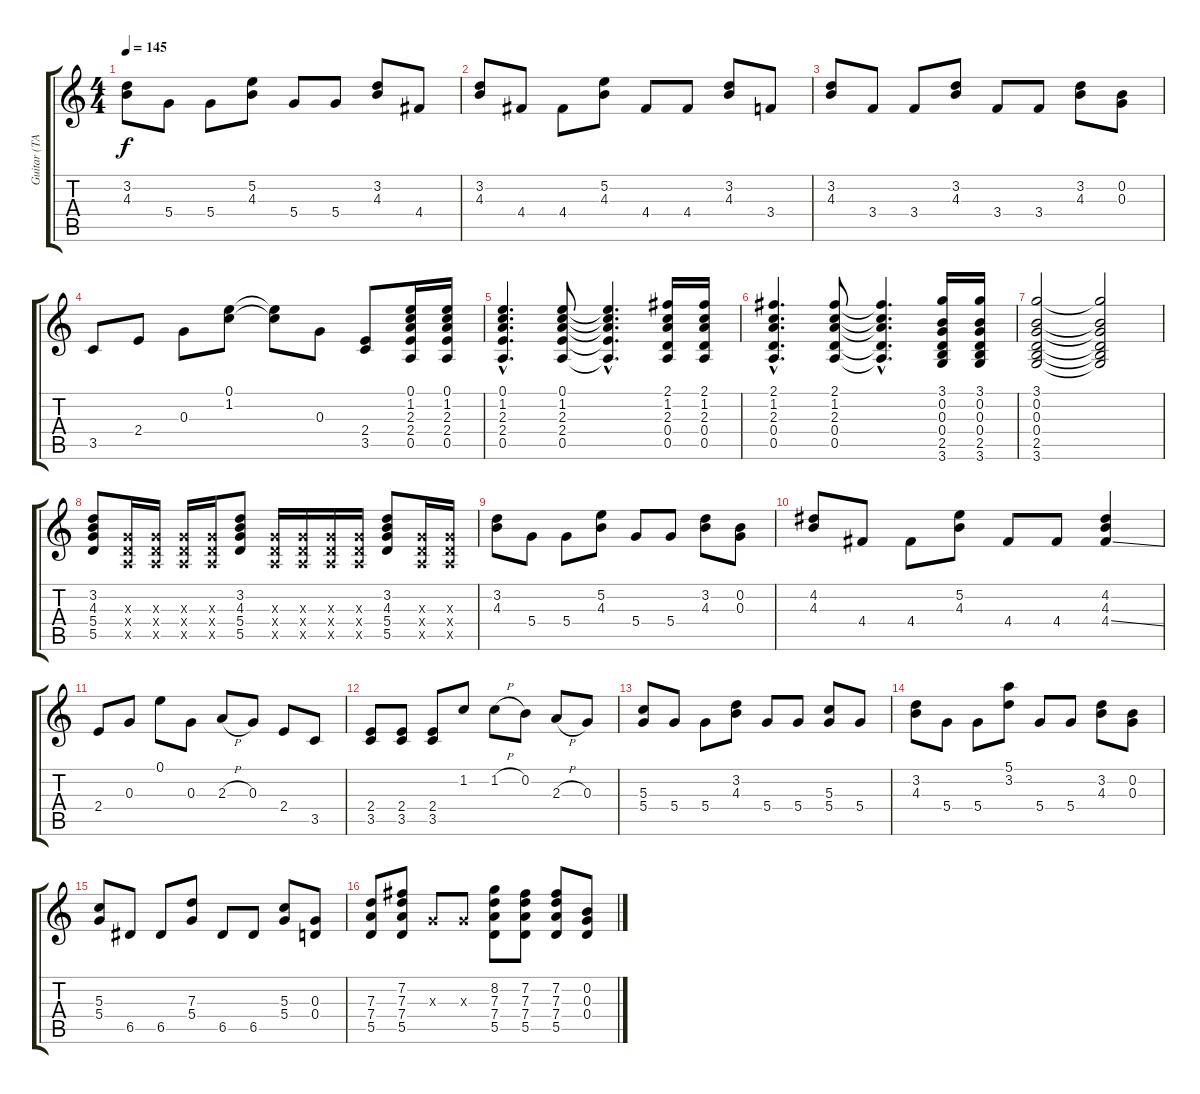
\track ("Guitar (TAKUYA)" "Guitar (TA") {instrument overdrivenguitar}
\staff {score tabs}
\tuning (E4 B3 G3 D3 A2 E2) {hide}
\ts (4 4)
\tempo 145
\clef g2
\ks c
(3.2 4.3).8{dy f} 5.4.8 5.4.8 (5.2 4.3).8 5.4.8 5.4.8 (3.2 4.3).8 4.4.8 |
(3.2 4.3).8 4.4.8 4.4.8 (5.2 4.3).8 4.4.8 4.4.8 (3.2 4.3).8 3.4.8 |
(3.2 4.3).8 3.4.8 3.4.8 (3.2 4.3).8 3.4.8 3.4.8 (3.2 4.3).8 (0.2 0.3).8 |
3.5.8 2.4.8 0.3.8 (0.1 1.2).8 (0.1{t} 1.2{t}).8 0.3.8 (2.4 3.5).8 (0.1 1.2 2.3 2.4 0.5).16 (0.1 1.2 2.3 2.4 0.5).16 |
(0.1{hac} 1.2{hac} 2.3{hac} 2.4{hac} 0.5{hac}).4{d} (0.1 1.2 2.3 2.4 0.5).8 (0.1{hac t} 1.2{hac t} 2.3{hac t} 2.4{hac t} 0.5{hac t}).4{d} (2.1 1.2 2.3 0.4 0.5).16 (2.1 1.2 2.3 0.4 0.5).16 |
(2.1{hac} 1.2{hac} 2.3{hac} 0.4{hac} 0.5{hac}).4{d} (2.1 1.2 2.3 0.4 0.5).8 (2.1{hac t} 1.2{hac t} 2.3{hac t} 0.4{hac t} 0.5{hac t}).4{d} (3.1 0.2 0.3 0.4 2.5 3.6).16 (3.1 0.2 0.3 0.4 2.5 3.6).16 |
(3.1 0.2 0.3 0.4 2.5 3.6).2 (3.1{t} 0.2{t} 0.3{t} 0.4{t} 2.5{t} 3.6{t}).2 |
(3.2 4.3 5.4 5.5).8 (0.3{x} 0.4{x} 0.5{x}).16 (0.3{x} 0.4{x} 0.5{x}).16 (0.3{x} 0.4{x} 0.5{x}).16 (0.3{x} 0.4{x} 0.5{x}).16 (3.2 4.3 5.4 5.5).8 (0.3{x} 0.4{x} 0.5{x}).16 (0.3{x} 0.4{x} 0.5{x}).16 (0.3{x} 0.4{x} 0.5{x}).16 (0.3{x} 0.4{x} 0.5{x}).16 (3.2 4.3 5.4 5.5).8 (0.3{x} 0.4{x} 0.5{x}).16 (0.3{x} 0.4{x} 0.5{x}).16 |
(3.2 4.3).8 5.4.8 5.4.8 (5.2 4.3).8 5.4.8 5.4.8 (3.2 4.3).8 (0.2 0.3).8 |
(4.2 4.3).8 4.4.8 4.4.8 (5.2 4.3).8 4.4.8 4.4.8 (4.2 4.3 4.4{ss}).4 |
2.4.8 0.3.8 0.1.8 0.3.8 2.3{h}.8 0.3.8 2.4.8 3.5.8 |
(2.4 3.5).8 (2.4 3.5).8 (2.4 3.5).8 1.2.8 1.2{h}.8 0.2.8 2.3{h}.8 0.3.8 |
(5.3 5.4).8 5.4.8 5.4.8 (3.2 4.3).8 5.4.8 5.4.8 (5.3 5.4).8 5.4.8 |
(3.2 4.3).8 5.4.8 5.4.8 (5.1 3.2).8 5.4.8 5.4.8 (3.2 4.3).8 (0.2 0.3).8 |
(5.3 5.4).8 6.5.8 6.5.8 (7.3 5.4).8 6.5.8 6.5.8 (5.3 5.4).8 (0.3 0.4).8 |
(7.3 7.4 5.5).8 (7.2 7.3 7.4 5.5).8 0.3{x}.8 0.3{x}.8 (8.2 7.3 7.4 5.5).8 (7.2 7.3 7.4 5.5).8 (7.2 7.3 7.4 5.5).8 (0.2 0.3 0.4).8
